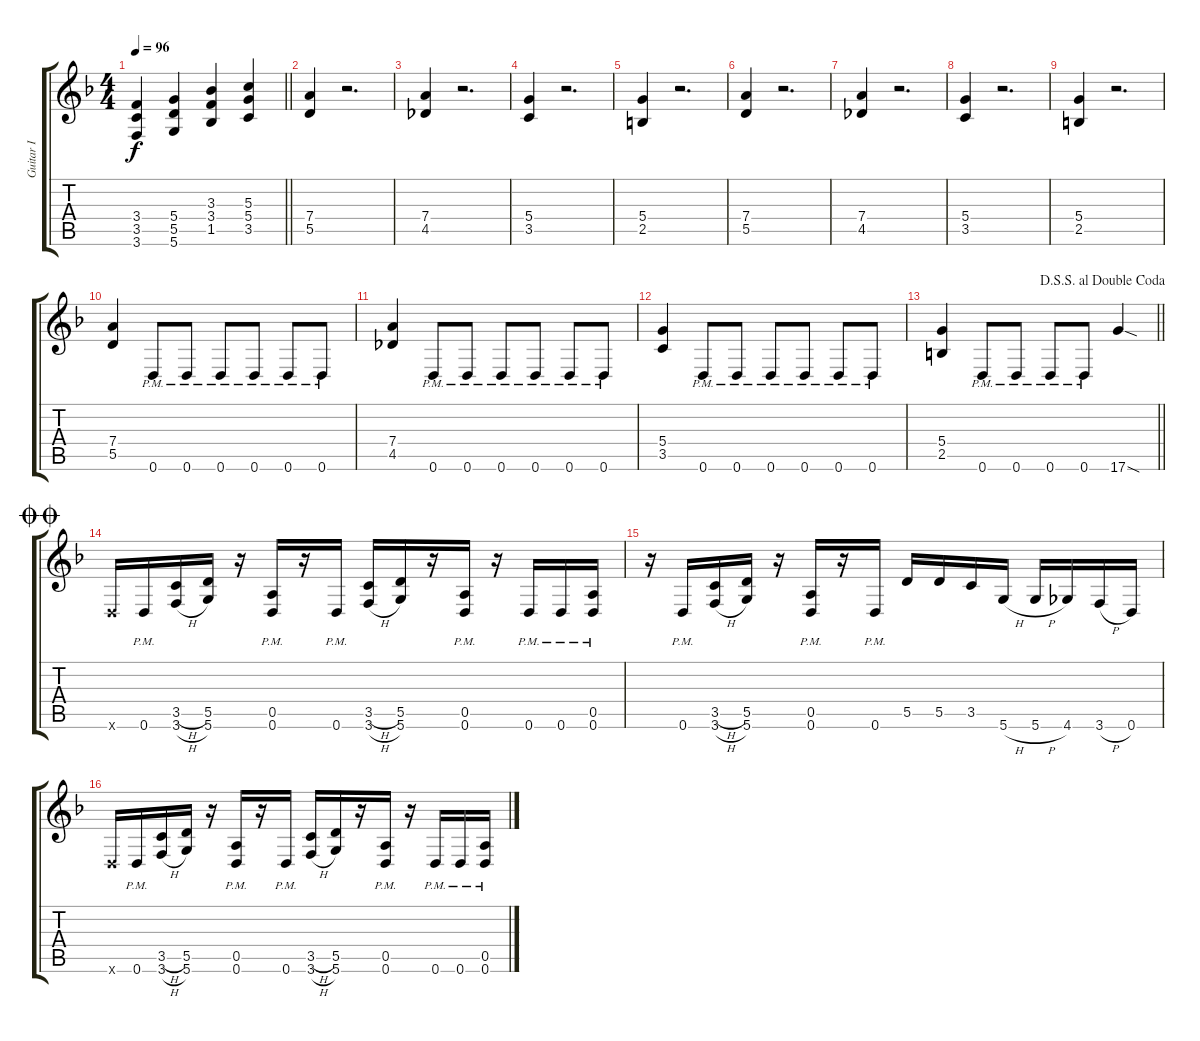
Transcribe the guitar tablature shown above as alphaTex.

\track ("Guitar I" "Guitar I") {instrument distortionguitar}
\staff {score tabs}
\tuning (E4 B3 G3 D3 A2 D2) {hide}
\ts (4 4)
\tempo 96
\clef g2
\barLineRight lightlight
\ks f
(3.4 3.5 3.6).4{dy f} (5.4 5.5 5.6).4 (3.3 3.4 1.5).4 (5.3 5.4 3.5).4 |
(7.4 5.5).4 r.2{d} |
(7.4 4.5).4 r.2{d} |
(5.4 3.5).4 r.2{d} |
(5.4 2.5).4 r.2{d} |
(7.4 5.5).4 r.2{d} |
(7.4 4.5).4 r.2{d} |
(5.4 3.5).4 r.2{d} |
(5.4 2.5).4 r.2{d} |
(7.4 5.5).4 0.6{pm}.8 0.6{pm}.8 0.6{pm}.8 0.6{pm}.8 0.6{pm}.8 0.6{pm}.8 |
(7.4 4.5).4 0.6{pm}.8 0.6{pm}.8 0.6{pm}.8 0.6{pm}.8 0.6{pm}.8 0.6{pm}.8 |
(5.4 3.5).4 0.6{pm}.8 0.6{pm}.8 0.6{pm}.8 0.6{pm}.8 0.6{pm}.8 0.6{pm}.8 |
\jump dalsegnosegnoaldoublecoda
\barLineRight lightlight
(5.4 2.5).4 0.6{pm}.8 0.6{pm}.8 0.6{pm}.8 0.6{pm}.8 17.6{sod}.4 |
\jump doublecoda
0.6{x}.16 0.6{pm}.16 (3.5{h} 3.6{h}).16 (5.5 5.6).16 r.16 (0.5{pm} 0.6{pm}).16 r.16 0.6{pm}.16 (3.5{h} 3.6{h}).16 (5.5 5.6).16 r.16 (0.5{pm} 0.6{pm}).16 r.16 0.6{pm}.16 0.6{pm}.16 (0.5{pm} 0.6{pm}).16 |
r.16 0.6{pm}.16 (3.5{h} 3.6{h}).16 (5.5 5.6).16 r.16 (0.5{pm} 0.6{pm}).16 r.16 0.6{pm}.16 5.5.16 5.5.16 3.5.16 5.6{h}.16 5.6{h}.16 4.6.16 3.6{h}.16 0.6.16 |
0.6{x}.16 0.6{pm}.16 (3.5{h} 3.6{h}).16 (5.5 5.6).16 r.16 (0.5{pm} 0.6{pm}).16 r.16 0.6{pm}.16 (3.5{h} 3.6{h}).16 (5.5 5.6).16 r.16 (0.5{pm} 0.6{pm}).16 r.16 0.6{pm}.16 0.6{pm}.16 (0.5{pm} 0.6{pm}).16
